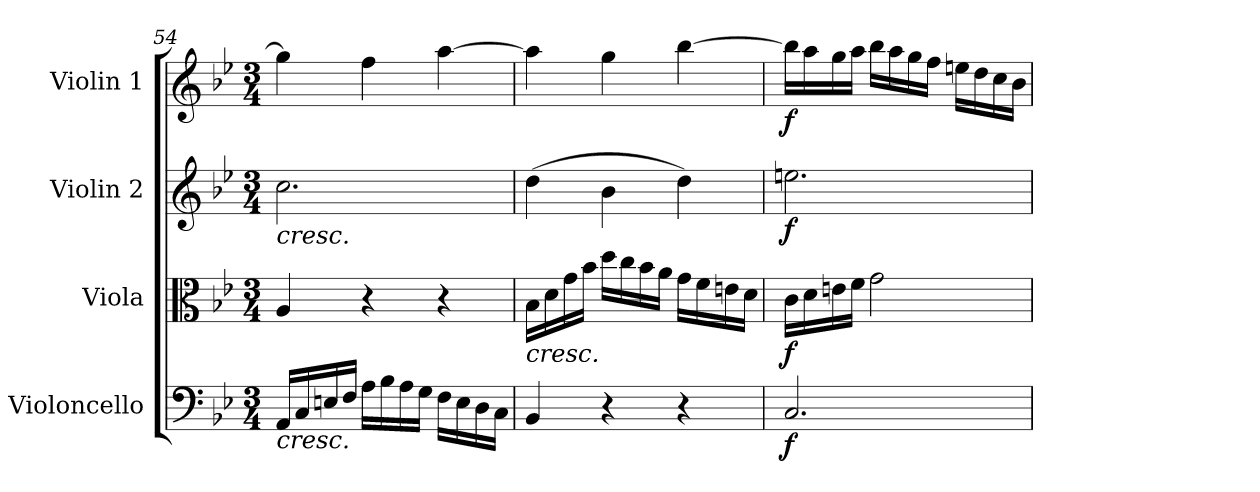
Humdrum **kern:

**kern	**dynam	**kern	**dynam	**kern	**dynam	**kern	**dynam
*part4	*part4	*part3	*part3	*part2	*part2	*part1	*part1
*staff4	*staff4	*staff3	*staff3	*staff2	*staff2	*staff1	*staff1
*I"Violoncello	*	*I"Viola	*	*I"Violin 2	*	*I"Violin 1	*
*I'Vc	*	*I'Vla	*	*I'Vln	*	*I'Vln	*
*clefF4	*	*clefC3	*	*clefG2	*	*clefG2	*
*k[b-e-]	*	*k[b-e-]	*	*k[b-e-]	*	*k[b-e-]	*
*M3/4	*	*M3/4	*	*M3/4	*	*M3/4	*
=54	=54	=54	=54	=54	=54	=54	=54
!	!	!	!	!LO:TX:b:i:t=cresc.	!	!	!
!LO:TX:b:i:t=cresc.	!	!	!	!	!	!	!
16AA/LL	.	4A/	.	2.cc\	.	4gg\]	.
16C/	.	.	.	.	.	.	.
16En/	.	.	.	.	.	.	.
16F/JJ	.	.	.	.	.	.	.
16A\LL	.	4r	.	.	.	4ff\	.
16B-\	.	.	.	.	.	.	.
16A\	.	.	.	.	.	.	.
16G\JJ	.	.	.	.	.	.	.
16F\LL	.	4r	.	.	.	[4aa\	.
16E\	.	.	.	.	.	.	.
16D\	.	.	.	.	.	.	.
16C\JJ	.	.	.	.	.	.	.
!!LO:PB:g=z
=55	=55	=55	=55	=55	=55	=55	=55
!	!	!LO:TX:b:i:t=cresc.	!	!	!	!	!
4BB-/	.	16B-\LL	.	(>4dd\	.	4aa\]	.
.	.	16d\	.	.	.	.	.
.	.	16g\	.	.	.	.	.
.	.	16b-\JJ	.	.	.	.	.
4r	.	16dd\LL	.	4b-\	.	4gg\	.
.	.	16cc\	.	.	.	.	.
.	.	16b-\	.	.	.	.	.
.	.	16a\JJ	.	.	.	.	.
4r	.	16g\LL	.	4dd\)	.	[4bb-\	.
.	.	16f\	.	.	.	.	.
.	.	16en\	.	.	.	.	.
.	.	16d\JJ	.	.	.	.	.
=56	=56	=56	=56	=56	=56	=56	=56
!	!LO:DY:b	!	!LO:DY:b	!	!LO:DY:b	!	!LO:DY:b
2.C/	f	16c\LL	f	2.een\	f	16bb-\LL]	f
.	.	16d\	.	.	.	16aa\	.
.	.	16en\	.	.	.	16gg\	.
.	.	16f\JJ	.	.	.	16aa\JJ	.
.	.	2g\	.	.	.	16bb-\LL	.
.	.	.	.	.	.	16aa\	.
.	.	.	.	.	.	16gg\	.
.	.	.	.	.	.	16ff\JJ	.
.	.	.	.	.	.	16een\LL	.
.	.	.	.	.	.	16dd\	.
.	.	.	.	.	.	16cc\	.
.	.	.	.	.	.	16b-\JJ	.
=	=	=	=	=	=	=	=
*-	*-	*-	*-	*-	*-	*-	*-
